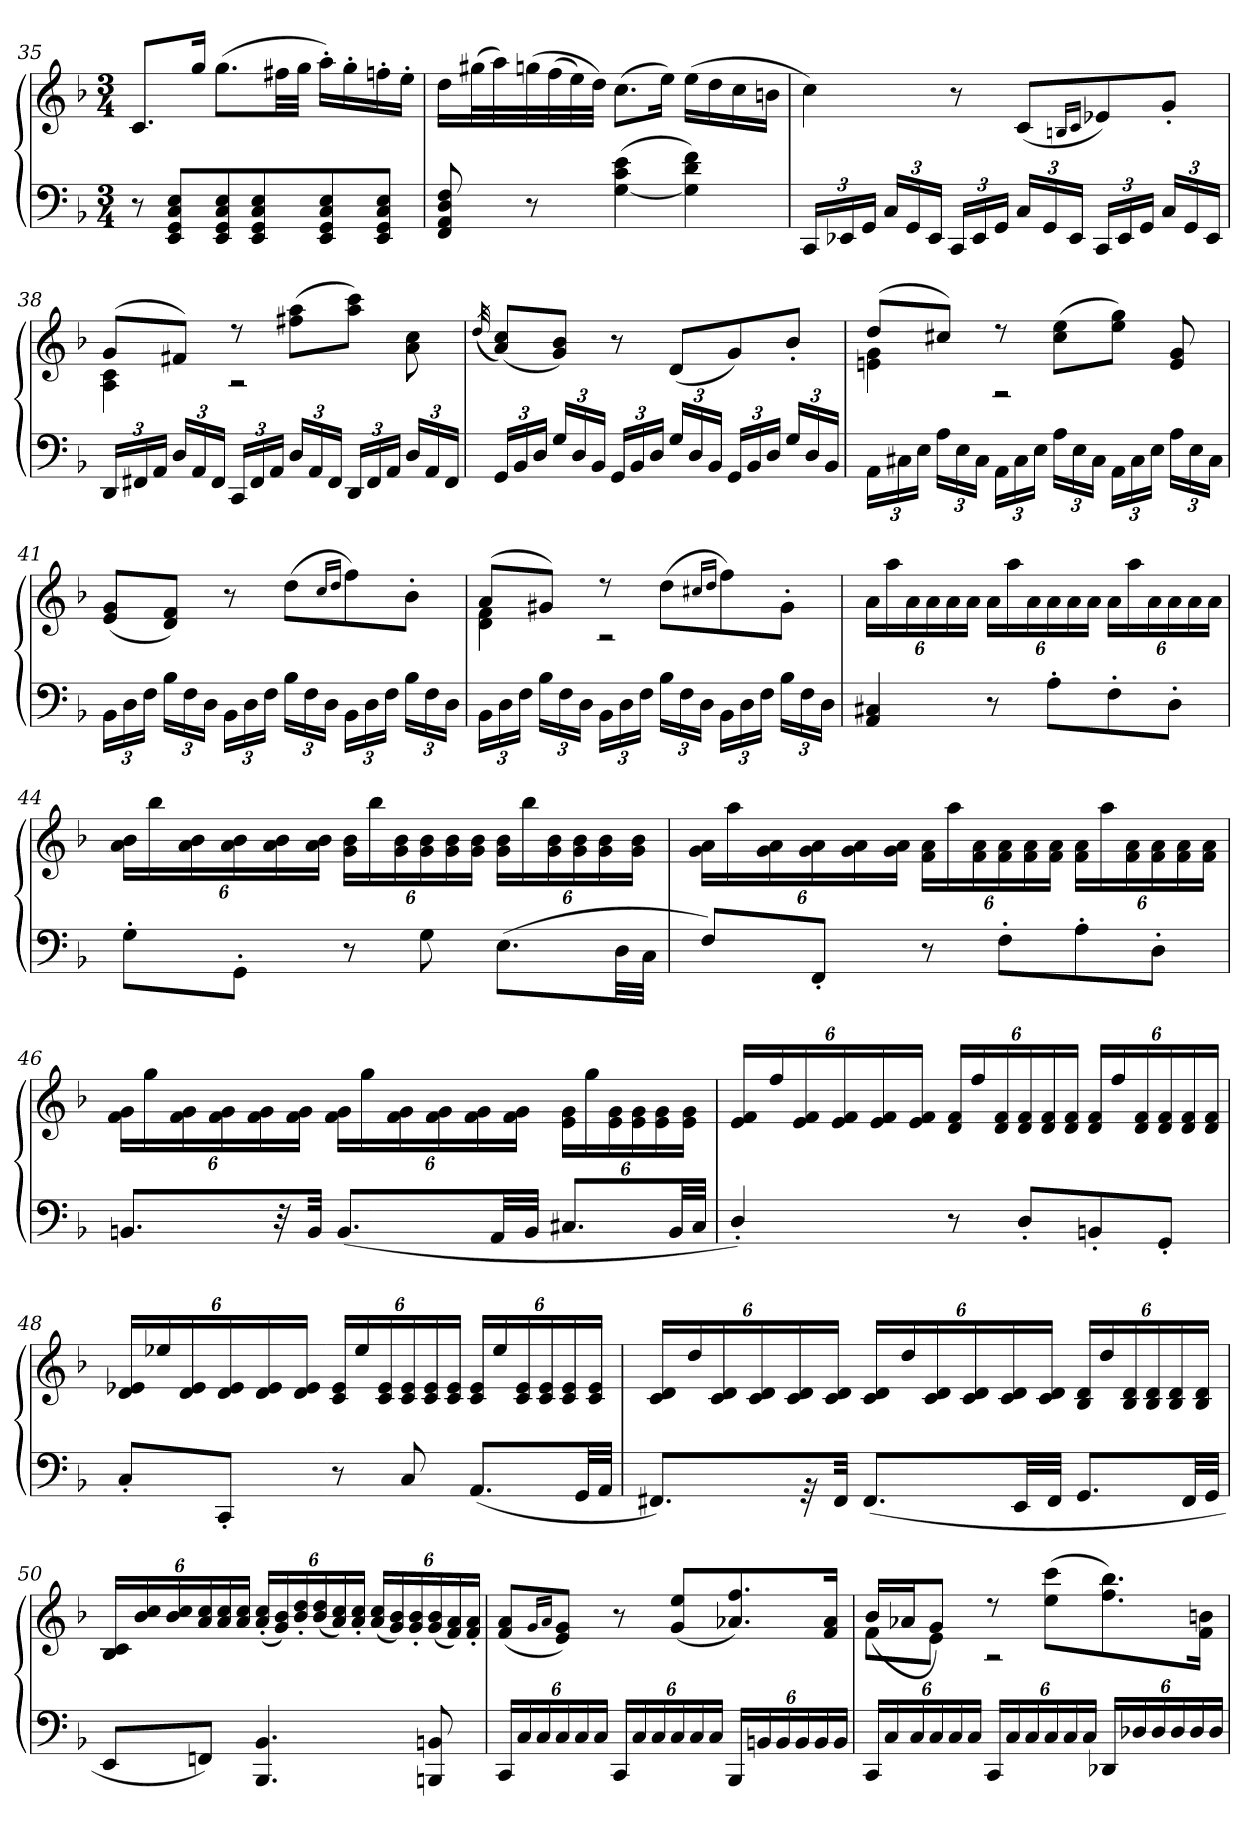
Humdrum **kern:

**kern	**kern
*part1	*part1
*staff2	*staff1
*clefF4	*clefG2
*k[b-]	*k[b-]
*F:	*F:
*M3/4	*M3/4
=35	=35
8r	8.c/L
8EE/ 8GG/ 8C/ 8E/L	.
.	16gg\Jk
8EE/ 8GG/ 8C/ 8E/	(8.gg\L
8EE/ 8GG/ 8C/ 8E/	.
.	32ff#X\LL
.	32gg\JJJ
8EE/ 8GG/ 8C/ 8E/	16aa'\LL)
.	16gg'\
8EE/ 8GG/ 8C/ 8E/J	16ffn'\
.	16ee'\JJ
=36	=36
8FF/ 8AA/ 8D/ 8F/	16dd\LL
.	(32gg#X\L
.	32aa\)
8r	(32ggn\
.	(32ff\
.	32ee\)
.	32dd\JJJ)
([4G\ 4c\ 4e\	(8.cc\L
.	16ee\Jk)
4G]\ 4d\ 4f\)	(16ee\LL
.	16dd\
.	16cc\
.	16bn\JJ
=37	=37
24CC/LL	4cc\)
24EE-X/	.
24GG/JJ	.
24C/LL	.
24GG/	.
24EE-/JJ	.
24CC/LL	8r
24EE-/	.
24GG/JJ	.
24C/LL	(8c/L
24GG/	.
24EE-/JJ	.
.	16qBn/LL
.	16qc/JJ
24CC/LL	8e-X/)
24EE-/	.
24GG/JJ	.
24C/LL	8g'/J
24GG/	.
24EE-/JJ	.
=38	=38
*	*^
24DD/LL	(8g/L	4A\ 4c\
24FF#X/	.	.
24AA/JJ	.	.
24D/LL	8f#X/J)	.
24AA/	.	.
24FF#/JJ	.	.
24CC/LL	8r	2r
24FF#/	.	.
24AA/JJ	.	.
24D/LL	(8ff#X\ 8aa\L	.
24AA/	.	.
24FF#/JJ	.	.
24DD/LL	8aa\ 8ccc\J)	.
24FF#/	.	.
24AA/JJ	.	.
24D/LL	8a\ 8cc\	.
24AA/	.	.
24FF#/JJ	.	.
*	*v	*v
=39	=39
.	(32qdd/
24GG/LL	(8a/ 8cc/L)
24BB-/	.
24D/JJ	.
24G/LL	8g/ 8b-/J)
24D/	.
24BB-/JJ	.
24GG/LL	8r
24BB-/	.
24D/JJ	.
24G/LL	(8d/L
24D/	.
24BB-/JJ	.
24GG/LL	8g/)
24BB-/	.
24D/JJ	.
24G/LL	8b-'/J
24D/	.
24BB-/JJ	.
=40	=40
*	*^
24AA\LL	(8dd/L	4en\ 4g\
24C#X\	.	.
24E\JJ	.	.
24A\LL	8cc#X/J)	.
24E\	.	.
24C#\JJ	.	.
24AA\LL	8r	2r
24C#\	.	.
24E\JJ	.	.
24A\LL	(8cc#\ 8ee\L	.
24E\	.	.
24C#\JJ	.	.
24AA\LL	8ee\ 8gg\J)	.
24C#\	.	.
24E\JJ	.	.
24A\LL	8e/ 8g/	.
24E\	.	.
24C#\JJ	.	.
*	*v	*v
=41	=41
24BB-\LL	(8e/ 8g/L
24D\	.
24F\JJ	.
24B-\LL	8d/ 8f/J)
24F\	.
24D\JJ	.
24BB-\LL	8r
24D\	.
24F\JJ	.
24B-\LL	(8dd\L
24F\	.
24D\JJ	.
.	16qcc/LL
.	16qdd/JJ
24BB-\LL	8ff\)
24D\	.
24F\JJ	.
24B-\LL	8b-'\J
24F\	.
24D\JJ	.
=42	=42
*	*^
24BB-\LL	(8a/L	4d\ 4f\
24D\	.	.
24F\JJ	.	.
24B-\LL	8g#X/J)	.
24F\	.	.
24D\JJ	.	.
24BB-\LL	8r	2r
24D\	.	.
24F\JJ	.	.
24B-\LL	(8dd\L	.
24F\	.	.
24D\JJ	.	.
.	16qcc#X/LL	.
.	16qdd/JJ	.
24BB-\LL	8ff\)	.
24D\	.	.
24F\JJ	.	.
24B-\LL	8g#'\J	.
24F\	.	.
24D\JJ	.	.
*	*v	*v
=43	=43
4AA/ 4C#X/	24a\LL
.	24aa\
.	24a\
.	24a\
.	24a\
.	24a\JJ
8r	24a\LL
.	24aa\
.	24a\
8A'\L	24a\
.	24a\
.	24a\JJ
8F'\	24a\LL
.	24aa\
.	24a\
8D'\J	24a\
.	24a\
.	24a\JJ
=44	=44
8G'\L	24a\ 24b-\LL
.	24bb-\
.	24a\ 24b-\
8GG'\J	24a\ 24b-\
.	24a\ 24b-\
.	24a\ 24b-\JJ
8r	24g\ 24b-\LL
.	24bb-\
.	24g\ 24b-\
8G\	24g\ 24b-\
.	24g\ 24b-\
.	24g\ 24b-\JJ
(8.E\L	24g\ 24b-\LL
.	24bb-\
.	24g\ 24b-\
.	24g\ 24b-\
.	24g\ 24b-\
32D\LL	.
.	24g\ 24b-\JJ
32C\JJJ	.
=45	=45
8F/L)	24g\ 24a\LL
.	24aa\
.	24g\ 24a\
8FF'/J	24g\ 24a\
.	24g\ 24a\
.	24g\ 24a\JJ
8r	24f\ 24a\LL
.	24aa\
.	24f\ 24a\
8F'\L	24f\ 24a\
.	24f\ 24a\
.	24f\ 24a\JJ
8A'\	24f\ 24a\LL
.	24aa\
.	24f\ 24a\
8D'\J	24f\ 24a\
.	24f\ 24a\
.	24f\ 24a\JJ
=46	=46
8.BBn/L	24f\ 24g\LL
.	24gg\
.	24f\ 24g\
.	24f\ 24g\
.	24f\ 24g\
32r	.
.	24f\ 24g\JJ
32BB/Jkk	.
(8.BB/L	24f\ 24g\LL
.	24gg\
.	24f\ 24g\
.	24f\ 24g\
.	24f\ 24g\
32AA/LL	.
.	24f\ 24g\JJ
32BB/JJJ	.
8.C#X/L	24e\ 24g\LL
.	24gg\
.	24e\ 24g\
.	24e\ 24g\
.	24e\ 24g\
32BB/LL	.
.	24e\ 24g\JJ
32C#/JJJ	.
=47	=47
4D'/)	24e/ 24f/LL
.	24ff/
.	24e/ 24f/
.	24e/ 24f/
.	24e/ 24f/
.	24e/ 24f/JJ
8r	24d/ 24f/LL
.	24ff/
.	24d/ 24f/
8D'/L	24d/ 24f/
.	24d/ 24f/
.	24d/ 24f/JJ
8BBn'/	24d/ 24f/LL
.	24ff/
.	24d/ 24f/
8GG'/J	24d/ 24f/
.	24d/ 24f/
.	24d/ 24f/JJ
=48	=48
8C'/L	24d/ 24e-X/LL
.	24ee-X/
.	24d/ 24e-/
8CC'/J	24d/ 24e-/
.	24d/ 24e-/
.	24d/ 24e-/JJ
8r	24c/ 24e-/LL
.	24ee-/
.	24c/ 24e-/
8C/	24c/ 24e-/
.	24c/ 24e-/
.	24c/ 24e-/JJ
(8.AA/L	24c/ 24e-/LL
.	24ee-/
.	24c/ 24e-/
.	24c/ 24e-/
.	24c/ 24e-/
32GG/LL	.
.	24c/ 24e-/JJ
32AA/JJJ	.
=49	=49
8.FF#X/L)	24c/ 24d/LL
.	24dd/
.	24c/ 24d/
.	24c/ 24d/
.	24c/ 24d/
32r	.
.	24c/ 24d/JJ
32FF#/Jkk	.
(8.FF#/L	24c/ 24d/LL
.	24dd/
.	24c/ 24d/
.	24c/ 24d/
.	24c/ 24d/
32EE/LL	.
.	24c/ 24d/JJ
32FF#/JJJ	.
8.GG/L	24B-/ 24d/LL
.	24dd/
.	24B-/ 24d/
.	24B-/ 24d/
.	24B-/ 24d/
32FF#/LL	.
.	24B-/ 24d/JJ
32GG/JJJ	.
=50	=50
8EE/L	24B-/ 24c/LL
.	24b-/ 24cc/
.	24b-/ 24cc/
8FFn/J)	24a/ 24cc/
.	24a/ 24cc/
.	24a/ 24cc/JJ
4.BBB-/ 4.BB-/	(24a'/ 24cc'/LL
.	24g/ 24b-/)
.	24b-'/ 24dd'/
.	(24b-/ 24dd/
.	24a/ 24cc/)
.	24a'/ 24cc'/JJ
.	(24a/ 24cc/LL
.	24g/ 24b-/)
.	24g'/ 24b-'/
8BBBn/ 8BBn/	(24g/ 24b-/
.	24f/ 24a/)
.	24f'/ 24a'/JJ
=51	=51
24CC/LL	(8f/ 8a/L
24C/	.
24C/	.
.	16qg/LL
.	16qa/JJ
24C/	8e/ 8g/J)
24C/	.
24C/JJ	.
24CC/LL	8r
24C/	.
24C/	.
24C/	(8g/ 8ee/L
24C/	.
24C/JJ	.
24BBB-/LL	8.a-X/ 8.ff/)
24BBn/	.
24BB/	.
24BB/	.
24BB/	.
.	16f/ 16a-/Jk
24BB/JJ	.
=52	=52
*	*^
24CC/LL	8f\L	(16b-/LL
24C/	.	.
.	.	16a-X/J
24C/	.	.
24C/	8e\J	8g/J)
24C/	.	.
24C/JJ	.	.
24CC/LL	8r	2r
24C/	.	.
24C/	.	.
24C/	(8ee\ 8ccc\L	.
24C/	.	.
24C/JJ	.	.
24DD-X/LL	8.ff\ 8.bb-\)	.
24D-X/	.	.
24D-/	.	.
24D-/	.	.
24D-/	.	.
.	16f\ 16bn\Jk	.
24D-/JJ	.	.
*	*v	*v
=	=
*-	*-
